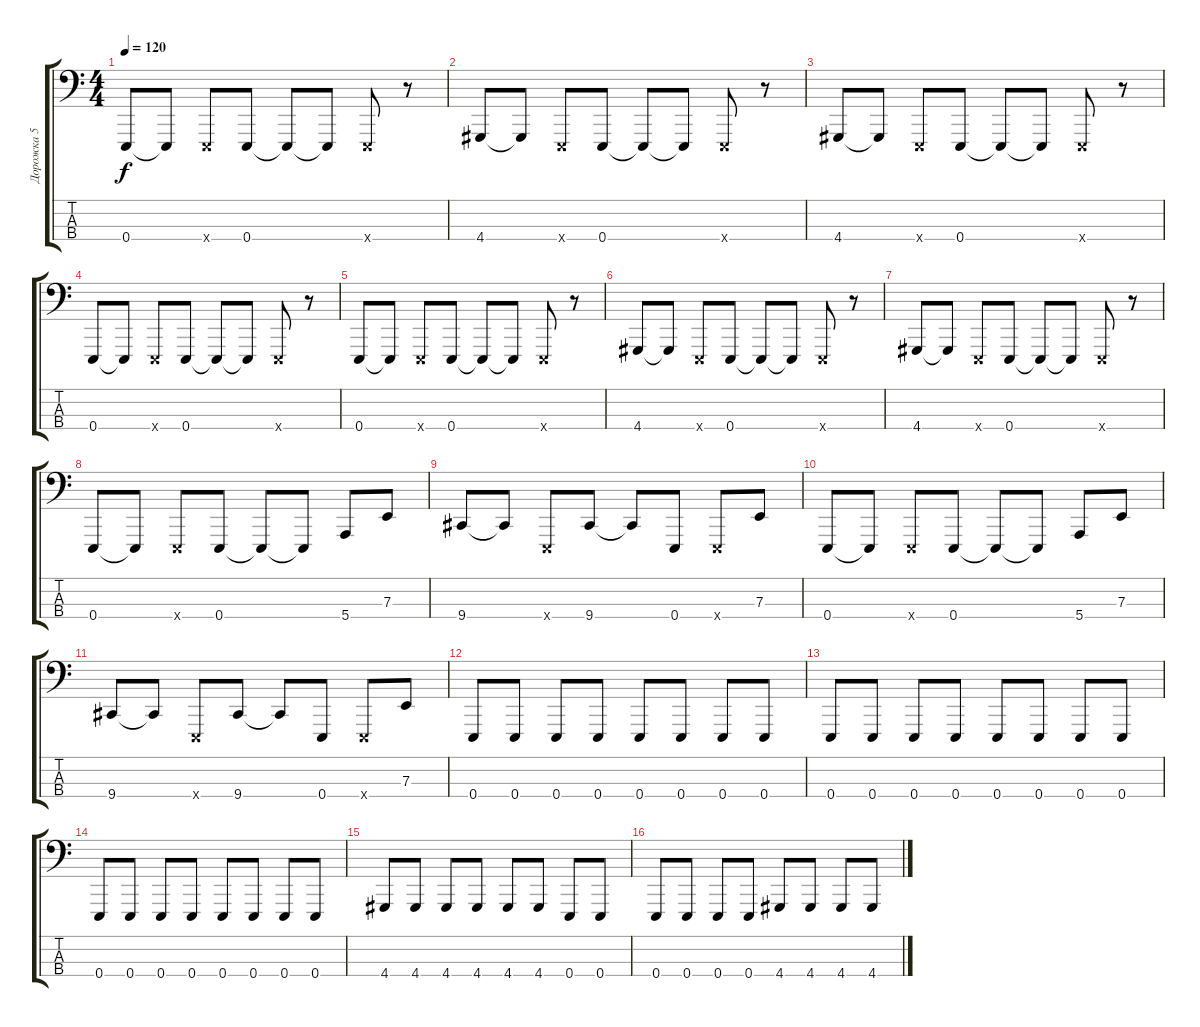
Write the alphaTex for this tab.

\track ("Дорожка 5" "Дорожка 5") {instrument lead2sawtooth}
\staff {score tabs}
\tuning (G2 D2 A1 E1) {hide}
\ts (4 4)
\tempo 120
\clef f4
\ks c
0.4.8{dy f} 0.4{t}.8 0.4{x}.8 0.4.8 0.4{t}.8 0.4{t}.8 0.4{x}.8 r.8 |
4.4.8 4.4{t}.8 0.4{x}.8 0.4.8 0.4{t}.8 0.4{t}.8 0.4{x}.8 r.8 |
4.4.8 4.4{t}.8 0.4{x}.8 0.4.8 0.4{t}.8 0.4{t}.8 0.4{x}.8 r.8 |
0.4.8 0.4{t}.8 0.4{x}.8 0.4.8 0.4{t}.8 0.4{t}.8 0.4{x}.8 r.8 |
0.4.8 0.4{t}.8 0.4{x}.8 0.4.8 0.4{t}.8 0.4{t}.8 0.4{x}.8 r.8 |
4.4.8 4.4{t}.8 0.4{x}.8 0.4.8 0.4{t}.8 0.4{t}.8 0.4{x}.8 r.8 |
4.4.8 4.4{t}.8 0.4{x}.8 0.4.8 0.4{t}.8 0.4{t}.8 0.4{x}.8 r.8 |
0.4.8 0.4{t}.8 0.4{x}.8 0.4.8 0.4{t}.8 0.4{t}.8 5.4.8 7.3.8 |
9.4.8 9.4{t}.8 0.4{x}.8 9.4.8 9.4{t}.8 0.4.8 0.4{x}.8 7.3.8 |
0.4.8 0.4{t}.8 0.4{x}.8 0.4.8 0.4{t}.8 0.4{t}.8 5.4.8 7.3.8 |
9.4.8 9.4{t}.8 0.4{x}.8 9.4.8 9.4{t}.8 0.4.8 0.4{x}.8 7.3.8 |
0.4.8{volume 2} 0.4.8{volume 16} 0.4.8 0.4.8 0.4.8 0.4.8 0.4.8 0.4.8 |
0.4.8 0.4.8 0.4.8 0.4.8 0.4.8 0.4.8 0.4.8 0.4.8 |
0.4.8 0.4.8 0.4.8 0.4.8 0.4.8 0.4.8 0.4.8 0.4.8 |
4.4.8 4.4.8 4.4.8 4.4.8 4.4.8 4.4.8 0.4.8 0.4.8 |
0.4.8 0.4.8 0.4.8 0.4.8 4.4.8 4.4.8 4.4.8 4.4.8
